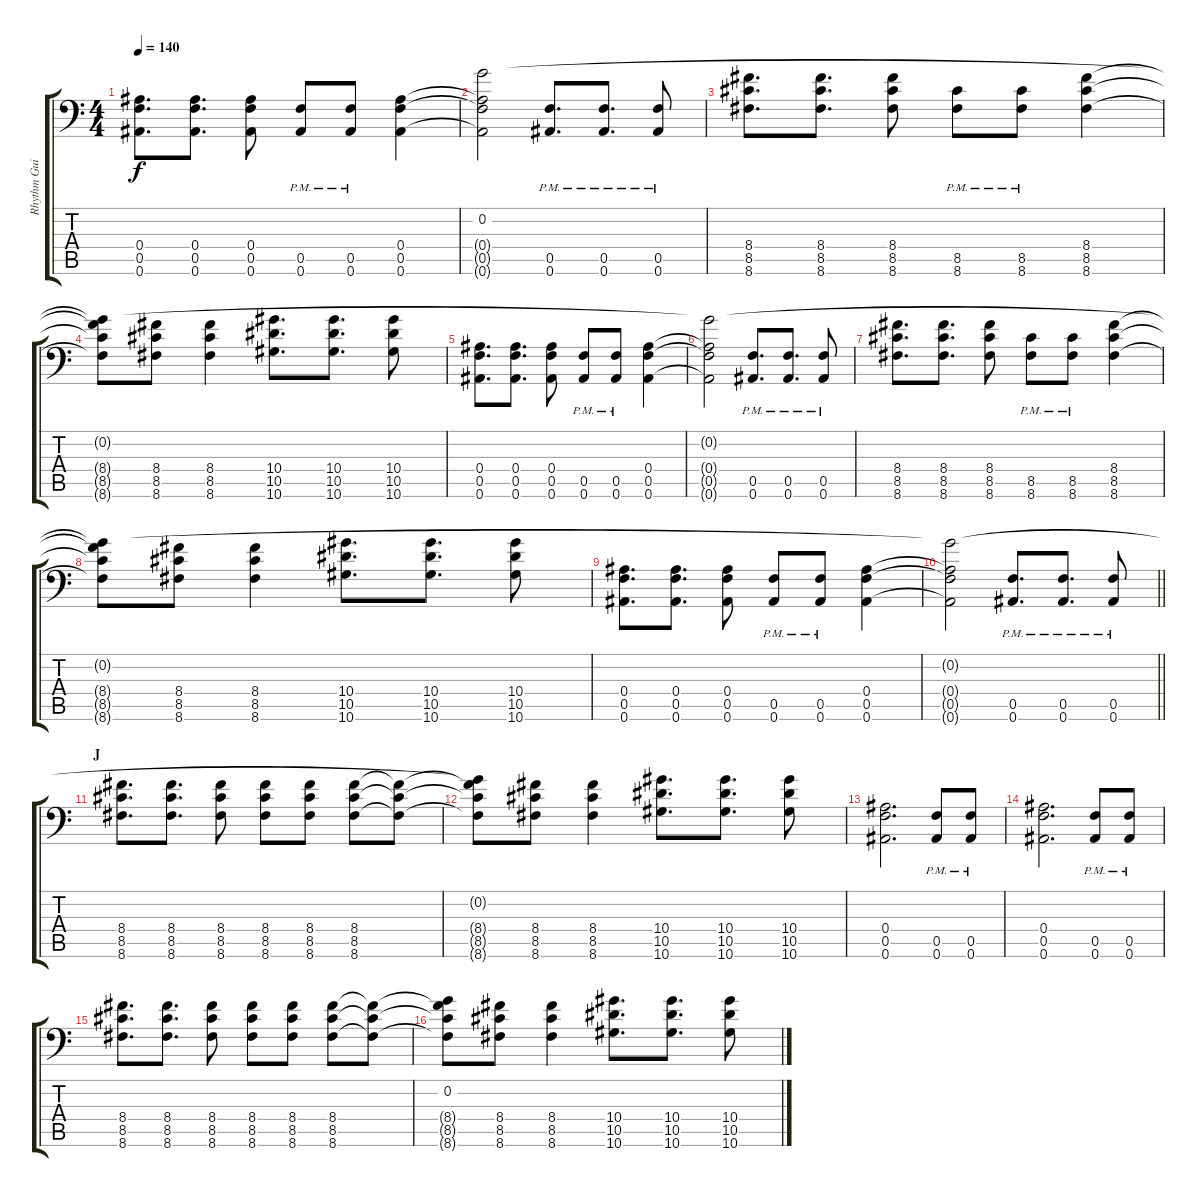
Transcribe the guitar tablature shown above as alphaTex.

\track ("Rhythm Guitar: Chris Di Carlo" "Rhythm Gui") {instrument distortionguitar}
\staff {score tabs}
\tuning (C4 G3 Eb3 Bb2 F2 Bb1) {hide}
\ts (4 4)
\tempo 140
\clef f4
\ks c
(0.4 0.5 0.6).8{d dy f} (0.4 0.5 0.6).8{d} (0.4 0.5 0.6).8 (0.5{pm} 0.6{pm}).8 (0.5{pm} 0.6{pm}).8 (0.4 0.5 0.6).4 |
(0.2{t} 0.4{t} 0.5{t} 0.6{t}).2 (0.5{pm} 0.6{pm}).8{d} (0.5{pm} 0.6{pm}).8{d} (0.5{pm} 0.6{pm}).8 |
(8.4 8.5 8.6).8{d} (8.4 8.5 8.6).8{d} (8.4 8.5 8.6).8 (8.5{pm} 8.6{pm}).8 (8.5{pm} 8.6{pm}).8 (8.4 8.5 8.6).4 |
(0.2{t} 8.4{t} 8.5{t} 8.6{t}).8 (8.4 8.5 8.6).8 (8.4 8.5 8.6).4 (10.4 10.5 10.6).8{d} (10.4 10.5 10.6).8{d} (10.4 10.5 10.6).8 |
(0.4 0.5 0.6).8{d} (0.4 0.5 0.6).8{d} (0.4 0.5 0.6).8 (0.5{pm} 0.6{pm}).8 (0.5{pm} 0.6{pm}).8 (0.4 0.5 0.6).4 |
(0.2{t} 0.4{t} 0.5{t} 0.6{t}).2 (0.5{pm} 0.6{pm}).8{d} (0.5{pm} 0.6{pm}).8{d} (0.5{pm} 0.6{pm}).8 |
(8.4 8.5 8.6).8{d} (8.4 8.5 8.6).8{d} (8.4 8.5 8.6).8 (8.5{pm} 8.6{pm}).8 (8.5{pm} 8.6{pm}).8 (8.4 8.5 8.6).4 |
(0.2{t} 8.4{t} 8.5{t} 8.6{t}).8 (8.4 8.5 8.6).8 (8.4 8.5 8.6).4 (10.4 10.5 10.6).8{d} (10.4 10.5 10.6).8{d} (10.4 10.5 10.6).8 |
(0.4 0.5 0.6).8{d} (0.4 0.5 0.6).8{d} (0.4 0.5 0.6).8 (0.5{pm} 0.6{pm}).8 (0.5{pm} 0.6{pm}).8 (0.4 0.5 0.6).4 |
\barLineRight lightlight
(0.2{t} 0.4{t} 0.5{t} 0.6{t}).2 (0.5{pm} 0.6{pm}).8{d} (0.5{pm} 0.6{pm}).8{d} (0.5{pm} 0.6{pm}).8 |
\section ("" "J")
(8.4 8.5 8.6).8{d} (8.4 8.5 8.6).8{d} (8.4 8.5 8.6).8 (8.4 8.5 8.6).8 (8.4 8.5 8.6).8 (8.4 8.5 8.6).8 (8.4{t} 8.5{t} 8.6{t}).8 |
(0.2{t} 8.4{t} 8.5{t} 8.6{t}).8 (8.4 8.5 8.6).8 (8.4 8.5 8.6).4 (10.4 10.5 10.6).8{d} (10.4 10.5 10.6).8{d} (10.4 10.5 10.6).8 |
(0.4 0.5 0.6).2{d} (0.5{pm} 0.6{pm}).8 (0.5{pm} 0.6{pm}).8 |
(0.4 0.5 0.6).2{d} (0.5{pm} 0.6{pm}).8 (0.5{pm} 0.6{pm}).8 |
(8.4 8.5 8.6).8{d} (8.4 8.5 8.6).8{d} (8.4 8.5 8.6).8 (8.4 8.5 8.6).8 (8.4 8.5 8.6).8 (8.4 8.5 8.6).8 (8.4{t} 8.5{t} 8.6{t}).8 |
(0.2 8.4{t} 8.5{t} 8.6{t}).8 (8.4 8.5 8.6).8 (8.4 8.5 8.6).4 (10.4 10.5 10.6).8{d} (10.4 10.5 10.6).8{d} (10.4 10.5 10.6).8
